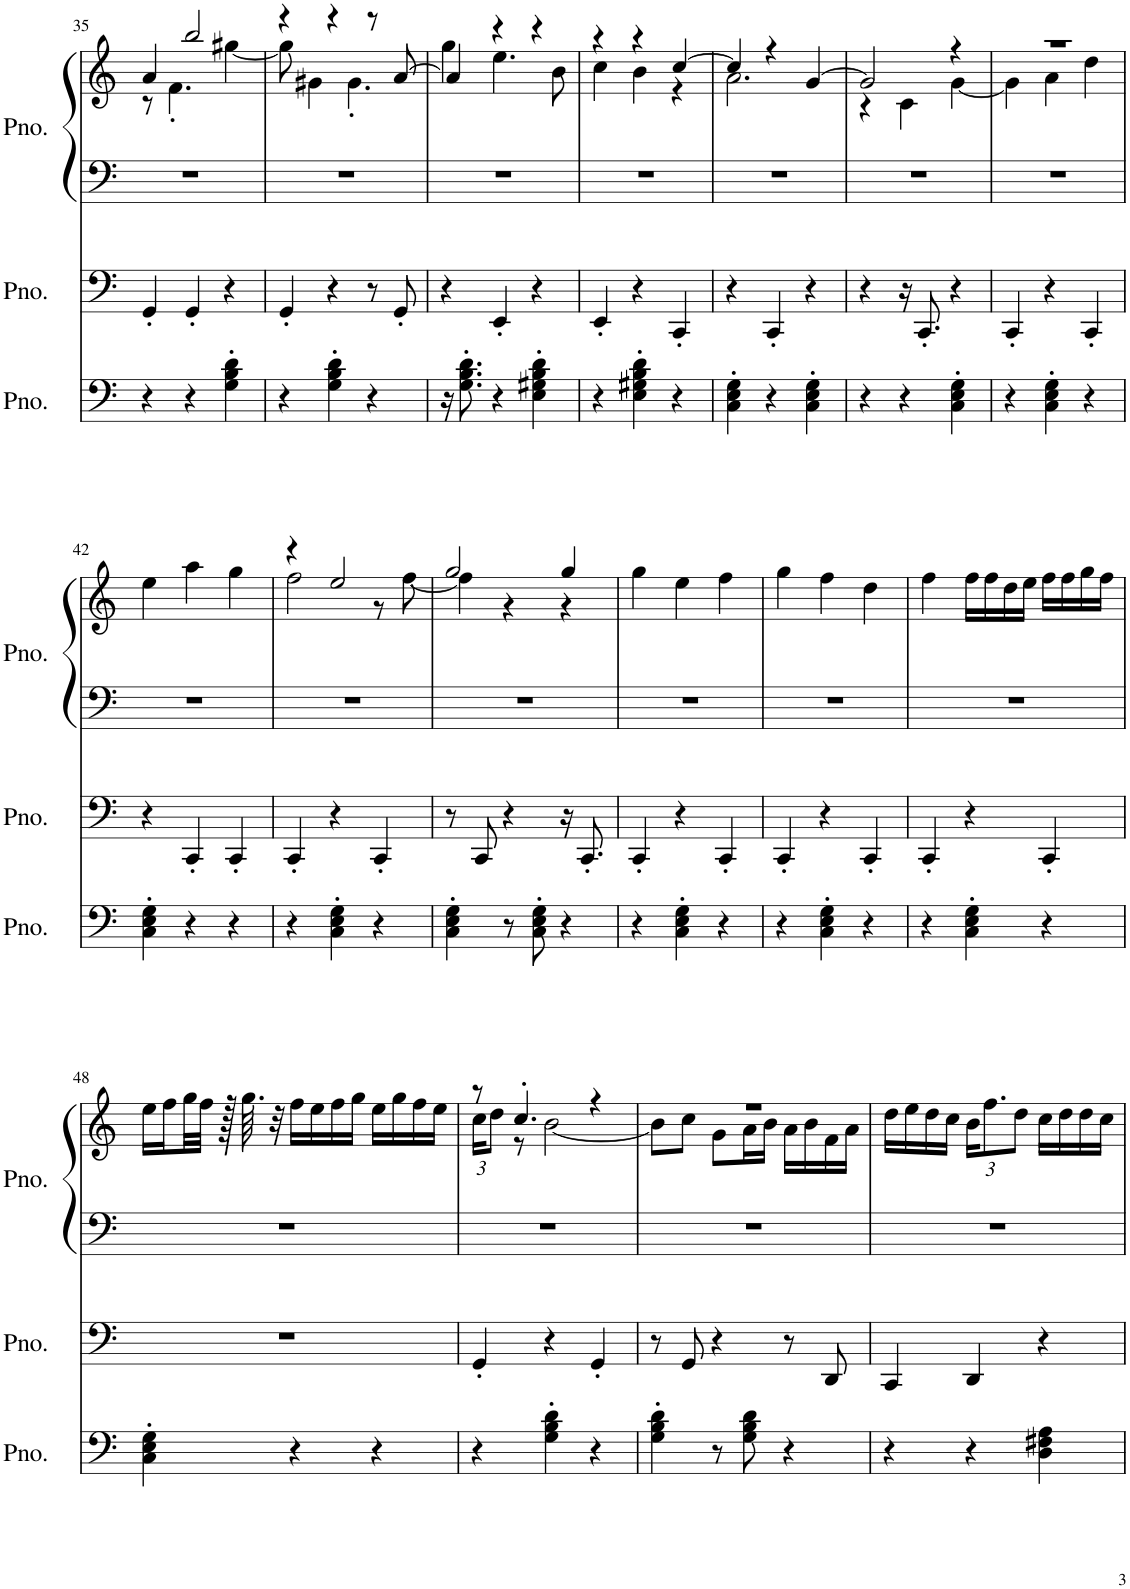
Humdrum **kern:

**kern	**kern	**kern	**kern
*part3	*part2	*part1	*part1
*staff4	*staff3	*staff2	*staff1
*I"Piano	*I"Piano	*I"Piano	*
*I'Pno.	*I'Pno.	*I'Pno.	*
!!LO:PB:g=z
*clefF4	*clefF4	*clefF4	*clefG2
*k[]	*k[]	*k[]	*k[]
*M3/4	*M3/4	*M3/4	*M3/4
=35	=35	=35	=35
*	*	*	*^
4r	4GG'/	2.r	4a/	8r
.	.	.	.	4.f'\
4r	4GG'/	.	2bb/	.
4G\' 4B\' 4d\'	4r	.	.	[4gg#X\
=36	=36	=36	=36	=36
4r	4GG'/	2.r	4r	8gg#\]
.	.	.	.	4g#X\
4G\' 4B\' 4d\'	4r	.	4r	.
.	.	.	.	4.g#'\
4r	8r	.	8r	.
.	8GG'/	.	[8a/	.
=37	=37	=37	=37	=37
16r	4r	2.r	4a/]	4gg\
8.G\' 8.B\' 8.d\'	.	.	.	.
4r	4EE'/	.	4r	4.ee\
4E\' 4G#X\' 4B\' 4d\'	4r	.	4r	.
.	.	.	.	8b\
=38	=38	=38	=38	=38
4r	4EE'/	2.r	4r	4cc\
4E\' 4G#X\' 4B\' 4d\'	4r	.	4r	4b\
4r	4CC'/	.	[4cc/	4r
=39	=39	=39	=39	=39
4C\' 4E\' 4G\'	4r	2.r	4cc/]	2.a\
4r	4CC'/	.	4r	.
4C\' 4E\' 4G\'	4r	.	[4g/	.
=40	=40	=40	=40	=40
4r	4r	2.r	2g/]	4r
4r	16r	.	.	4c\
.	8.CC'/	.	.	.
4C\' 4E\' 4G\'	4r	.	4r	[4g\
=41	=41	=41	=41	=41
4r	4CC'/	2.r	2.r	4g\]
4C\' 4E\' 4G\'	4r	.	.	4a\
4r	4CC'/	.	.	4dd\
*	*	*	*v	*v
!!LO:LB:g=z
=42	=42	=42	=42
4C\' 4E\' 4G\'	4r	2.r	4ee\
4r	4CC'/	.	4aa\
4r	4CC'/	.	4gg\
=43	=43	=43	=43
*	*	*	*^
4r	4CC'/	2.r	4r	2ff\
4C\' 4E\' 4G\'	4r	.	2ee/	.
4r	4CC'/	.	.	8r
.	.	.	.	[8ff\
=44	=44	=44	=44	=44
4C\' 4E\' 4G\'	8r	2.r	2gg/	4ff\]
.	8CC/	.	.	.
8r	4r	.	.	4r
8C\' 8E\' 8G\'	.	.	.	.
4r	16r	.	4gg/	4r
.	8.CC'/	.	.	.
*	*	*	*v	*v
=45	=45	=45	=45
4r	4CC'/	2.r	4gg\
4C\' 4E\' 4G\'	4r	.	4ee\
4r	4CC'/	.	4ff\
=46	=46	=46	=46
4r	4CC'/	2.r	4gg\
4C\' 4E\' 4G\'	4r	.	4ff\
4r	4CC'/	.	4dd\
=47	=47	=47	=47
4r	4CC'/	2.r	4ff\
4C\' 4E\' 4G\'	4r	.	16ff\LL
.	.	.	16ff\
.	.	.	16dd\
.	.	.	16ee\JJ
4r	4CC'/	.	16ff\LL
.	.	.	16ff\
.	.	.	16gg\
.	.	.	16ff\JJ
!!LO:LB:g=z
=48	=48	=48	=48
4C\' 4E\' 4G\'	2.r	2.r	16ee\LL
.	.	.	16ff\
.	.	.	32gg\L
.	.	.	32ff\JJJ
.	.	.	128r
.	.	.	64.gg\
.	.	.	32r
4r	.	.	16ff\LL
.	.	.	16ee\
.	.	.	16ff\
.	.	.	16gg\JJ
4r	.	.	16ee\LL
.	.	.	16gg\
.	.	.	16ff\
.	.	.	16ee\JJ
=49	=49	=49	=49
*	*	*	*^
*	*	*	*	*Xbrackettup
4r	4GG'/	2.r	8r	24cc\KL
.	.	.	.	12dd\J
.	.	.	4.cc'/	8r
4G\' 4B\' 4d\'	4r	.	.	[2b\
4r	4GG'/	.	4r	.
=50	=50	=50	=50	=50
4G\' 4B\' 4d\'	8r	2.r	2.r	8b\L]
.	8GG/	.	.	8cc\J
8r	4r	.	.	8g\L
8G\ 8B\ 8d\	.	.	.	16a\L
.	.	.	.	16b\JJ
4r	8r	.	.	16a\LL
.	.	.	.	16b\
.	8DD/	.	.	16f\
.	.	.	.	16a\JJ
*	*	*	*v	*v
=51	=51	=51	=51
4r	4CC/	2.r	16dd\LL
.	.	.	16ee\
.	.	.	16dd\
.	.	.	16cc\JJ
4r	4DD/	.	24b\KL
.	.	.	12.ff\
.	.	.	12dd\J
4D\ 4F#X\ 4A\	4r	.	16cc\LL
.	.	.	16dd\
.	.	.	16dd\
.	.	.	16cc\JJ
=	=	=	=
*-	*-	*-	*-
